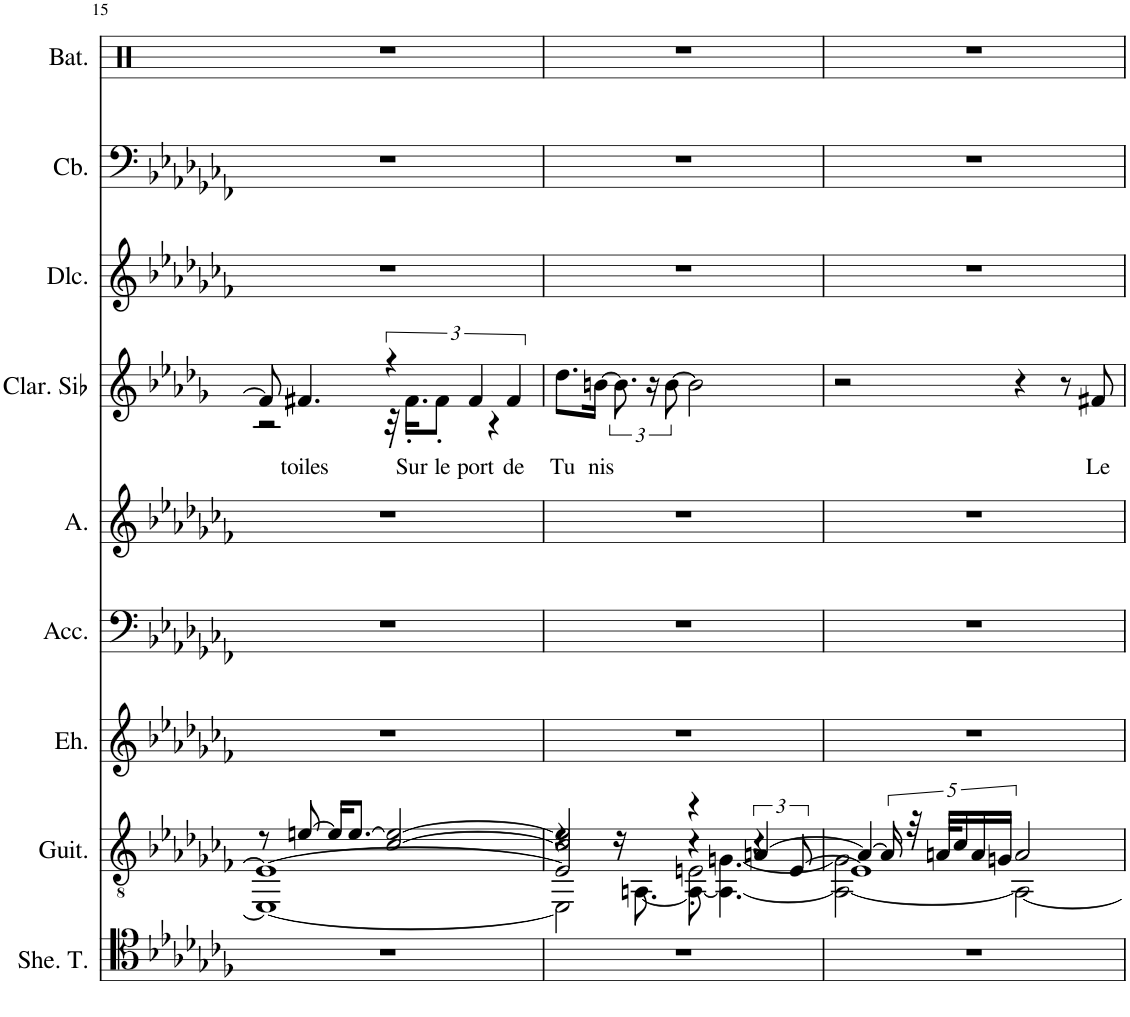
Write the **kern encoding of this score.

**kern	**kern	**kern	**kern	**kern	**kern	**text	**kern	**kern	**kern
*part9	*part8	*part7	*part6	*part5	*part4	*part4	*part3	*part2	*part1
*staff9	*staff8	*staff7	*staff6	*staff5	*staff4	*staff4	*staff3	*staff2	*staff1
*I"Sheng Ténor, organ	*I"Guitare classique, ac guit1	*I"Erhu, fiddle	*I"Accordéon , accordion	*I"Alto, back voc	*I"Clarinette en Sib	*	*I"Dulcimer, sazz	*I"Contrebasse, bass	*I"Batterie, drummix
*I'She. T.	*I'Guit.	*I'Eh.	*I'Acc.	*I'A.	*I'Clar. Sib	*	*I'Dlc.	*I'Cb.	*I'Bat.
!!LO:PB:g=z
*clefC4	*clefGv2	*clefG2	*clefF4	*clefG2	*clefG2	*	*clefG2	*clefF4	*clefX
*	*	*	*	*	*Trd1c2	*	*	*Trd7c12	*
*k[b-e-a-d-g-c-f-]	*k[b-e-a-d-g-c-f-]	*k[b-e-a-d-g-c-f-]	*k[b-e-a-d-g-c-f-]	*k[b-e-a-d-g-c-f-]	*k[b-e-a-d-g-]	*	*k[b-e-a-d-g-c-f-]	*k[b-e-a-d-g-c-f-]	*k[]
*M4/4	*M4/4	*M4/4	*M4/4	*M4/4	*M4/4	*	*M4/4	*M4/4	*M4/4
=15	=15	=15	=15	=15	=15	=15	=15	=15	=15
*	*^	*	*	*	*^	*	*	*	*
*	*	*^	*	*	*	*	*	*	*	*	*
1r	8r	1E_	1EE_	1r	1r	1r	8f#/]	2r	.	1r	1r	1r
!	!	!	!	!	!	!	!	!	!LO:LY:b	!	!	!
.	[8en/	.	.	.	.	.	4.f#X/	.	toiles	.	.	.
.	16e/KL]	.	.	.	.	.	.	.	.	.	.	.
.	[8.e/J	.	.	.	.	.	.	.	.	.	.	.
.	[2c-/ 2e/_	.	.	.	.	.	6r	32r	.	.	.	.
!	!	!	!	!	!	!	!	!	!LO:LY:b	!	!	!
.	.	.	.	.	.	.	.	16.f#'\KL	Sur	.	.	.
!	!	!	!	!	!	!	!	!	!LO:LY:b	!	!	!
.	.	.	.	.	.	.	.	8f#'\J	le	.	.	.
!	!	!	!	!	!	!	!	!	!LO:LY:b	!	!	!
.	.	.	.	.	.	.	6f#/	.	port	.	.	.
.	.	.	.	.	.	.	.	4r	.	.	.	.
!	!	!	!	!	!	!	!	!	!LO:LY:b	!	!	!
.	.	.	.	.	.	.	6f#/	.	de	.	.	.
*	*	*	*	*	*	*	*v	*v	*	*	*	*
=16	=16	=16	=16	=16	=16	=16	=16	=16	=16	=16	=16
*	*	*	*^	*	*	*	*	*	*	*	*
!	!	!	!	!	!	!	!	!	!LO:LY:b	!	!	!
1r	2c-/] 2e/]	4r	2E/]	2EE\]	1r	1r	1r	8.dd-\L	Tu	1r	1r	1r
!	!	!	!	!	!	!	!	!	!LO:LY:b	!	!	!
.	.	.	.	.	.	.	.	[16bn\Jk	nis	.	.	.
.	.	16r	.	.	.	.	.	12.b\]	.	.	.	.
.	.	[8.AAn\	.	.	.	.	.	.	.	.	.	.
.	.	.	.	.	.	.	.	24r	.	.	.	.
.	.	.	.	.	.	.	.	[12b\	.	.	.	.
.	4r	8AA\_	4r	2En'\	.	.	.	2b\]	.	.	.	.
.	.	4.AA\_ [4.Gn\	.	.	.	.	.	.	.	.	.	.
.	[4An/	.	6r	.	.	.	.	.	.	.	.	.
.	.	.	[12E/	.	.	.	.	.	.	.	.	.
*	*	*	*v	*v	*	*	*	*	*	*	*	*
=17	=17	=17	=17	=17	=17	=17	=17	=17	=17	=17	=17
1r	4A/_	2AA\_ 2G\]	1E]	1r	1r	1r	2r	.	1r	1r	1r
.	20A/]	.	.	.	.	.	.	.	.	.	.
.	40r	.	.	.	.	.	.	.	.	.	.
.	40An/KLL	.	.	.	.	.	.	.	.	.	.
.	20c-/	.	.	.	.	.	.	.	.	.	.
.	20A/	.	.	.	.	.	.	.	.	.	.
.	20Gn/JJ	.	.	.	.	.	.	.	.	.	.
.	2A/	2AA\_	.	.	.	.	4r	.	.	.	.
.	.	.	.	.	.	.	8r	.	.	.	.
!	!	!	!	!	!	!	!	!LO:LY:b	!	!	!
.	.	.	.	.	.	.	8f#X/	Le	.	.	.
*	*v	*v	*v	*	*	*	*	*	*	*	*
=	=	=	=	=	=	=	=	=	=
*-	*-	*-	*-	*-	*-	*-	*-	*-	*-
